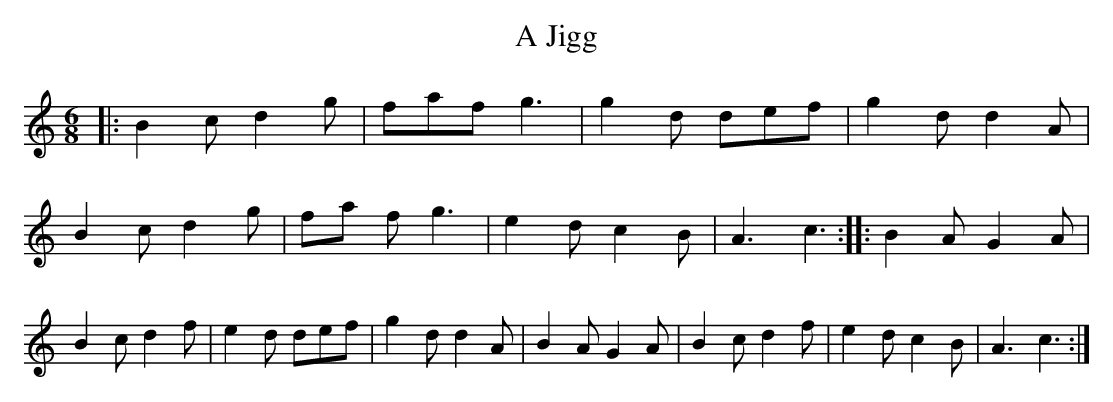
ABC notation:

X:1
T:A Jigg
M:6/8
L:1/8
K:C major
|:\
B2c d2g | faf g3 | g2d def | g2d d2A |\
B2c d2g | fa fg3 | e2d c2B | A3 c3 :|\
|:\
B2A G2A | B2c d2f | e2d def | g2d d2A |\
B2A G2A | B2c d2f | e2d c2B | A3c3 :|
